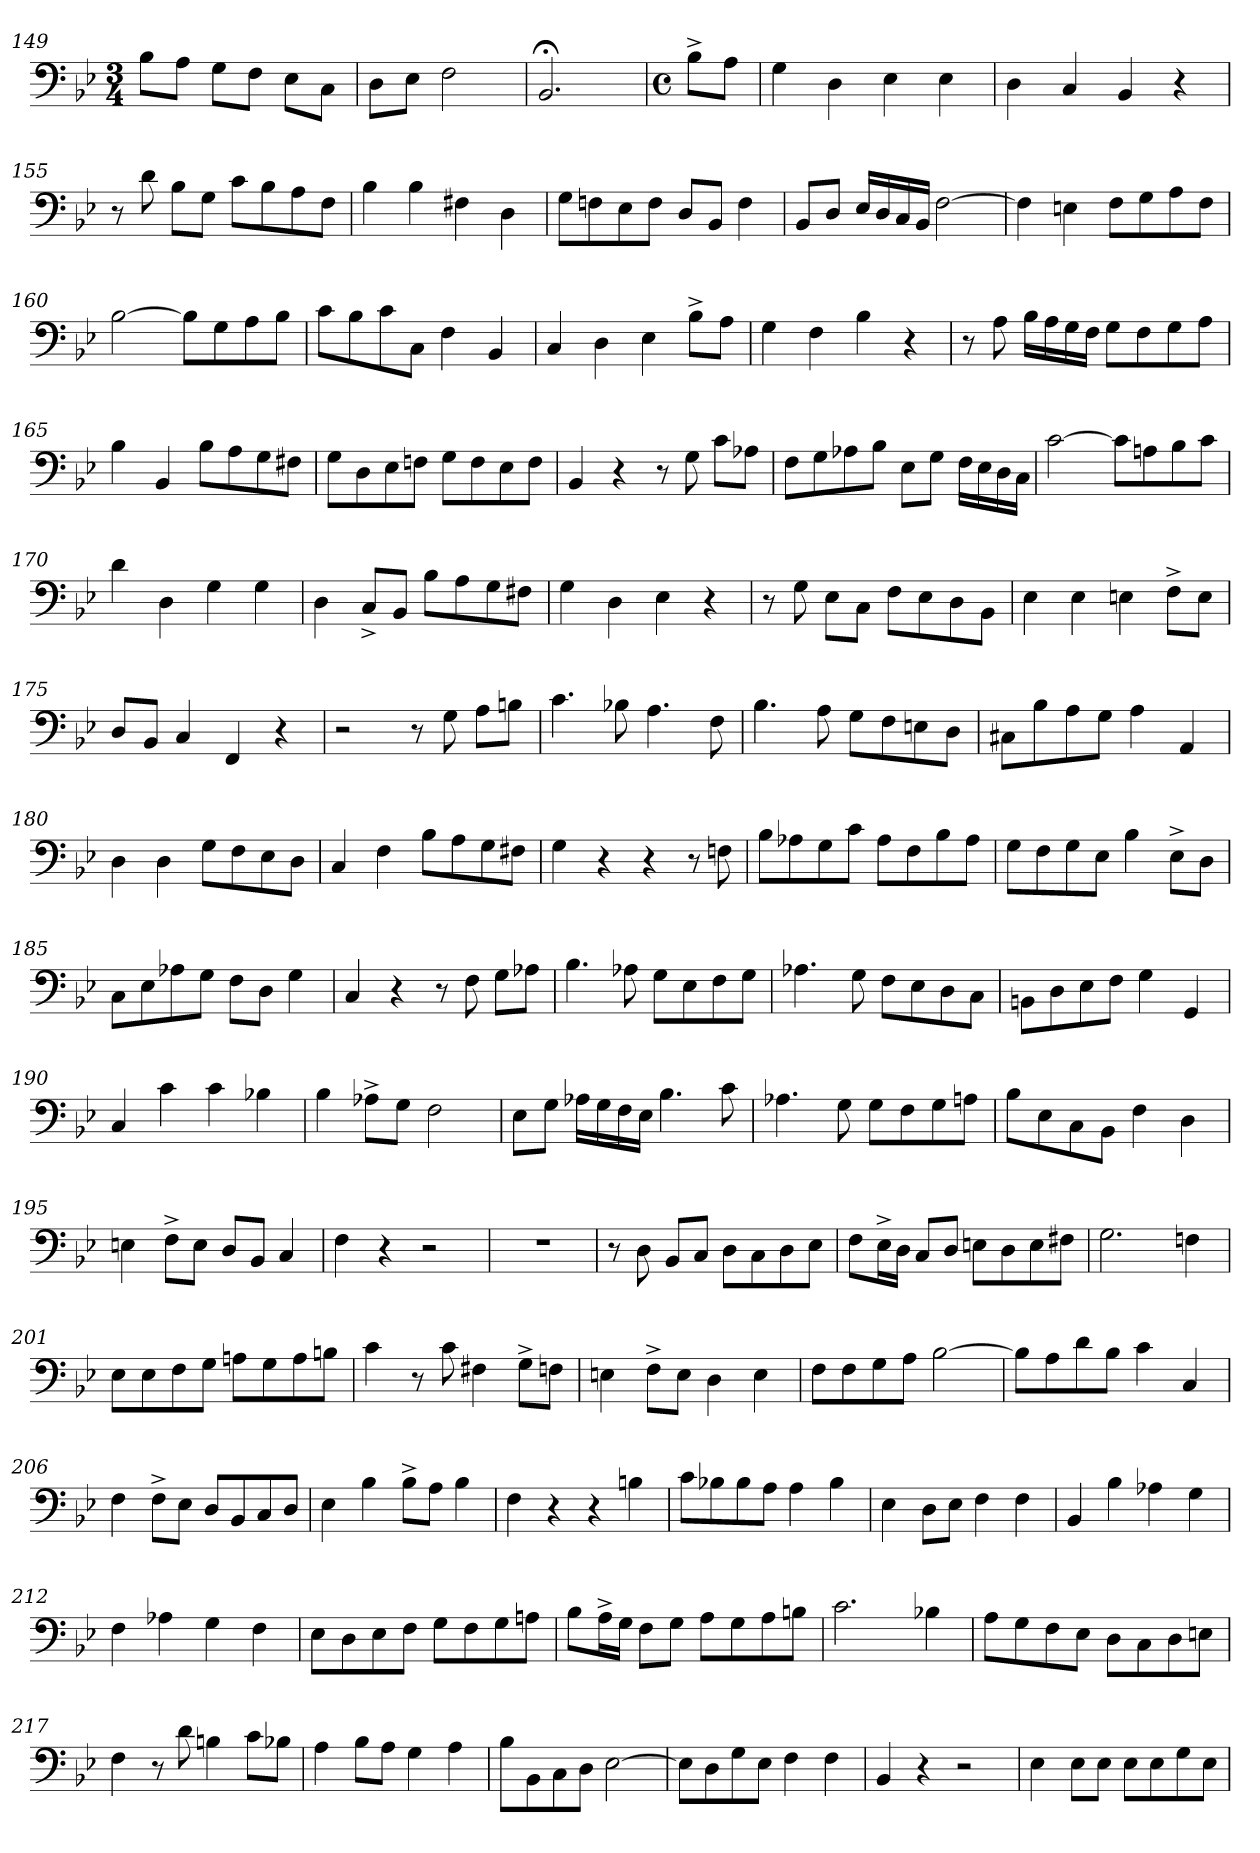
**kern
*part1
*staff1
*clefF4
*k[b-e-]
*B-:
*M3/4
=149
8B-\L
8A\J
8G\L
8F\J
8E-\L
8C\J
=150
8D\L
8E-\J
2F\
=151
2.BB-;/
!!LO:PB:g=z
=152
*M4/4
*met(c)
8B-^>\L
8A\J
=153
4G\
4D\
4E-\
4E-\
=154
4D\
4C/
4BB-/
4r
=155
8r
8d\
8B-\L
8G\J
8c\L
8B-\
8A\
8F\J
=156
4B-\
4B-\
4F#X\
4D\
=157
8G\L
8Fn\
8E-\
8F\J
8D/L
8BB-/J
4F\
!!LO:LB:g=z
=158
8BB-/L
8D/J
16E-/LL
16D/
16C/
16BB-/JJ
[>2F\
=159
4F\]
4En\
8F\L
8G\
8A\
8F\J
=160
[>2B-\
8B-\L]
8G\
8A\
8B-\J
=161
8c\L
8B-\
8c\
8C\J
4F\
4BB-/
=162
4C/
4D\
4E-\
8B-^>\L
8A\J
!!LO:LB:g=z
=163
4G\
4F\
4B-\
4r
=164
8r
8A\
16B-\LL
16A\
16G\
16F\JJ
8G\L
8F\
8G\
8A\J
=165
4B-\
4BB-/
8B-\L
8A\
8G\
8F#X\J
=166
8G\L
8D\
8E-\
8Fn\J
8G\L
8F\
8E-\
8F\J
=167
4BB-/
4r
8r
8G\
8c\L
8A-X\J
!!LO:LB:g=z
=168
8F\L
8G\
8A-X\
8B-\J
8E-\L
8G\J
16F\LL
16E-\
16D\
16C\JJ
=169
[>2c\
8c\L]
8An\
8B-\
8c\J
=170
4d\
4D\
4G\
4G\
=171
4D\
8C^</L
8BB-/J
8B-\L
8A\
8G\
8F#X\J
=172
4G\
4D\
4E-\
4r
!!LO:LB:g=z
=173
8r
8G\
8E-\L
8C\J
8F\L
8E-\
8D\
8BB-\J
=174
4E-\
4E-\
4En\
8F^>\L
8E\J
=175
8D/L
8BB-/J
4C/
4FF/
4r
=176
2r
8r
8G\
8A\L
8Bn\J
=177
4.c\
8B-X\
4.A\
8F\
!!LO:LB:g=z
=178
4.B-\
8A\
8G\L
8F\
8En\
8D\J
=179
8C#X\L
8B-\
8A\
8G\J
4A\
4AA/
=180
4D\
4D\
8G\L
8F\
8E-\
8D\J
=181
4C/
4F\
8B-\L
8A\
8G\
8F#X\J
=182
4G\
4r
4r
8r
8Fn\
!!LO:LB:g=z
=183
8B-\L
8A-X\
8G\
8c\J
8A-\L
8F\
8B-\
8A-\J
=184
8G\L
8F\
8G\
8E-\J
4B-\
8E-^>\L
8D\J
=185
8C\L
8E-\
8A-X\
8G\J
8F\L
8D\J
4G\
=186
4C/
4r
8r
8F\
8G\L
8A-X\J
=187
4.B-\
8A-X\
8G\L
8E-\
8F\
8G\J
!!LO:PB:g=z
=188
4.A-X\
8G\
8F\L
8E-\
8D\
8C\J
=189
8BBn\L
8D\
8E-\
8F\J
4G\
4GG/
=190
4C/
4c\
4c\
4B-X\
=191
4B-\
8A-X^>\L
8G\J
2F\
=192
8E-\L
8G\J
16A-X\LL
16G\
16F\
16E-\JJ
4.B-\
8c>\
!!LO:LB:g=z
=193
4.A-X\
8G\
8G\L
8F\
8G\
8An\J
=194
8B-\L
8E-\
8C\
8BB-\J
4F\
4D\
=195
4En\
8F^>\L
8E\J
8D/L
8BB-/J
4C/
=196
4F\
4r
2r
=197
1r
=198
8r
8D\
8BB-/L
8C/J
8D\L
8C\
8D\
8E-\J
!!LO:LB:g=z
=199
8F\L
16E-^>\L
16D\JJ
8C/L
8D/J
8En\L
8D\
8E\
8F#X\J
=200
2.G\
4Fn\
=201
8E-\L
8E-\
8F\
8G\J
8An\L
8G\
8A\
8Bn\J
=202
4c\
8r
8c\
4F#X\
8G^>\L
8Fn\J
=203
4En\
8F^>\L
8E\J
4D\
4E\
!!LO:LB:g=z
=204
8F\L
8F\
8G\
8A\J
[>2B-\
=205
8B-\L]
8A\
8d\
8B-\J
4c\
4C/
=206
4F\
8F^>\L
8E-\J
8D/L
8BB-/
8C/
8D/J
=207
4E-\
4B-\
8B-^>\L
8A\J
4B-\
=208
4F\
4r
4r
4Bn\
!!LO:LB:g=z
=209
8c\L
8B-X\
8B-\
8A\J
4A\
4B-\
=210
4E-\
8D\L
8E-\J
4F\
4F\
=211
4BB-/
4B-\
4A-X\
4G\
=212
4F\
4A-X\
4G\
4F\
=213
8E-\L
8D\
8E-\
8F\J
8G\L
8F\
8G\
8An\J
!!LO:LB:g=z
=214
8B-\L
16A^>\L
16G\JJ
8F\L
8G\J
8A\L
8G\
8A\
8Bn\J
=215
2.c\
4B-X\
=216
8A\L
8G\
8F\
8E-\J
8D\L
8C\
8D\
8En\J
=217
4F\
8r
8d\
4Bn\
8c\L
8B-X\J
!!LO:LB:g=z
=218
4A\
8B-\L
8A\J
4G\
4A\
=219
8B-\L
8BB-\
8C\
8D\J
[>2E-\
=220
8E-\L]
8D\
8G\
8E-\J
4F\
4F\
=221
4BB-/
4r
2r
!!LO:PB:g=z
=222
4E-\
8E-\L
8E-\J
8E-\L
8E-\
8G\
8E-\J
=
*-
